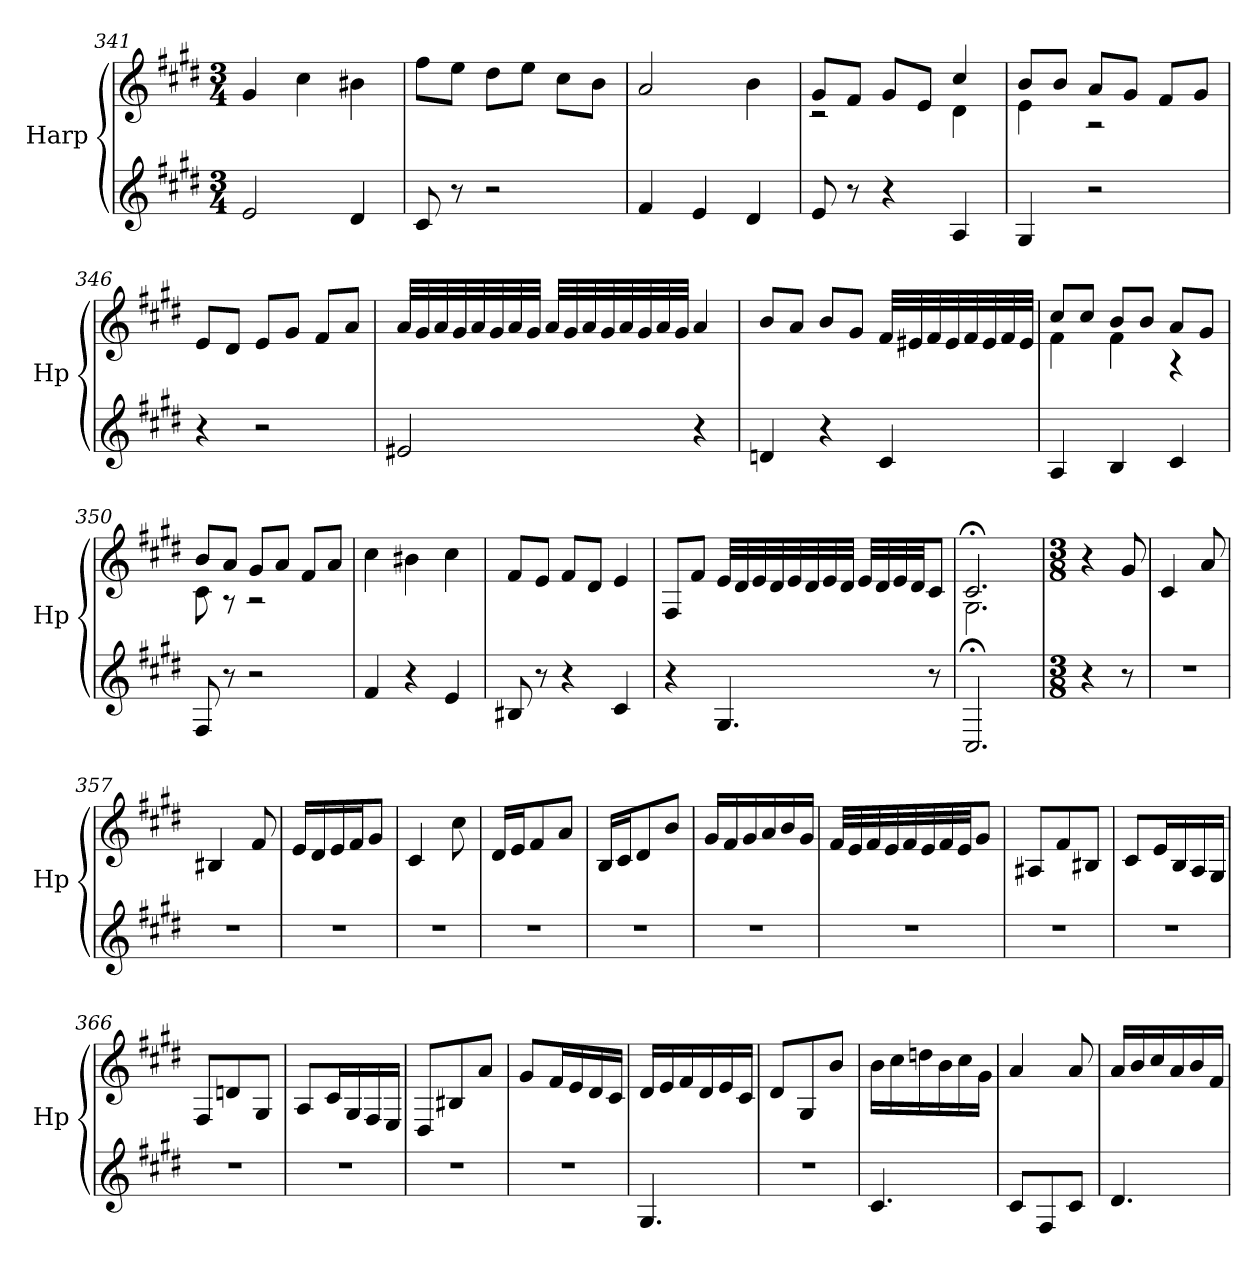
**kern	**kern
*part1	*part1
*staff2	*staff1
*I"Harp	*
*I'Hp	*
*clefG2	*clefG2
*k[f#c#g#d#]	*k[f#c#g#d#]
*M3/4	*M3/4
=341	=341
2e/	4g#/
.	4cc#\
4d#/	4b#X\
!!LO:LB:g=z
=342	=342
8c#/	8ff#\L
8r	8ee\J
2r	8dd#\L
.	8ee\J
.	8cc#\L
.	8b\J
=343	=343
4f#/	2a/
4e/	.
4d#/	4b\
=344	=344
*	*^
8e/	8g#/L	2rc
8r	8f#/J	.
4r	8g#/L	.
.	8e/J	.
4A/	4cc#/	4d#\
=345	=345	=345
4G#/	8b/L	4e\
.	8b/J	.
2r	8a/L	2r
.	8g#/J	.
.	8f#/L	.
.	8g#/J	.
*	*v	*v
=346	=346
4r	8e/L
.	8d#/J
2r	8e/L
.	8g#/J
.	8f#/L
.	8a/J
=347	=347
2e#X/	32a/LLL
.	32g#/
.	32a/
.	32g#/
.	32a/
.	32g#/
.	32a/
.	32g#/JJJ
.	32a/LLL
.	32g#/
.	32a/
.	32g#/
.	32a/
.	32g#/
.	32a/
.	32g#/JJJ
4r	4a/
!!LO:LB:g=z
=348	=348
4dn/	8b/L
.	8a/J
4r	8b/L
.	8g#/J
4c#/	32f#/LLL
.	32e#X/
.	32f#/
.	32e#/
.	32f#/
.	32e#/
.	32f#/
.	32e#/JJJ
=349	=349
*	*^
4A/	8cc#/L	4f#\
.	8cc#/J	.
4B/	8b/L	4f#\
.	8b/J	.
4c#/	8a/L	4r
.	8g#/J	.
=350	=350	=350
8F#/	8b/L	8c#\
8r	8a/J	8r
2r	8g#/L	2r
.	8a/J	.
.	8f#/L	.
.	8a/J	.
*	*v	*v
=351	=351
4f#/	4cc#\
4r	4b#X\
4e/	4cc#\
=352	=352
8B#X/	8f#/L
8r	8e/J
4r	8f#/L
.	8d#/J
4c#/	4e/
!!LO:LB:g=z
=353	=353
4r	8F#/L
.	8f#/J
4.G#/	32e/LLL
.	32d#/
.	32e/
.	32d#/
.	32e/
.	32d#/
.	32e/
.	32d#/JJJ
.	32e/LLL
.	32d#/
.	32e/
.	32d#/JJ
8r	8c#/J
=354	=354
*	*^
2.C#;/	2.c#;</	2.G#\
*	*v	*v
!!LO:LB:g=z
=355	=355
*M3/8	*M3/8
4r	4r
8r	8g#/
=356	=356
4.r	4c#/
.	8a/
=357	=357
4.r	4B#X/
.	8f#/
=358	=358
4.r	16e/LL
.	16d#/
.	16e/
.	16f#/J
.	8g#/J
=359	=359
4.r	4c#/
.	8cc#\
=360	=360
4.r	16d#/LL
.	16e/J
.	8f#/
.	8a/J
=361	=361
4.r	16B/LL
.	16c#/J
.	8d#/
.	8b/J
=362	=362
4.r	16g#/LL
.	16f#/
.	16g#/
.	16a/
.	16b/
.	16g#/JJ
=363	=363
4.r	32f#/LLL
.	32e/
.	32f#/
.	32e/
.	32f#/
.	32e/
.	32f#/
.	32e/JJ
.	8g#/J
!!LO:LB:g=z
=364	=364
4.r	8A#X/L
.	8f#/
.	8B#X/J
=365	=365
4.r	8c#/L
.	16e/L
.	16B/
.	16A/
.	16G#/JJ
=366	=366
4.r	8F#/L
.	8dn/
.	8G#/J
=367	=367
4.r	8A/L
.	16c#/L
.	16G#/
.	16F#/
.	16E/JJ
=368	=368
4.r	8D#/L
.	8B#X/
.	8a/J
=369	=369
4.r	8g#/L
.	16f#/L
.	16e/
.	16d#/
.	16c#/JJ
=370	=370
4.G#/	16d#/LL
.	16e/
.	16f#/
.	16d#/
.	16e/
.	16c#/JJ
=371	=371
4.r	8d#/L
.	8G#/
.	8b/J
!!LO:PB:g=z
=372	=372
4.c#/	16b\LL
.	16cc#\
.	16ddn\
.	16b\
.	16cc#\
.	16g#\JJ
=373	=373
8c#/L	4a/
8F#/	.
8c#/J	8a/
=374	=374
4.d#/	16a/LL
.	16b/
.	16cc#/
.	16a/
.	16b/
.	16f#/JJ
=	=
*-	*-
